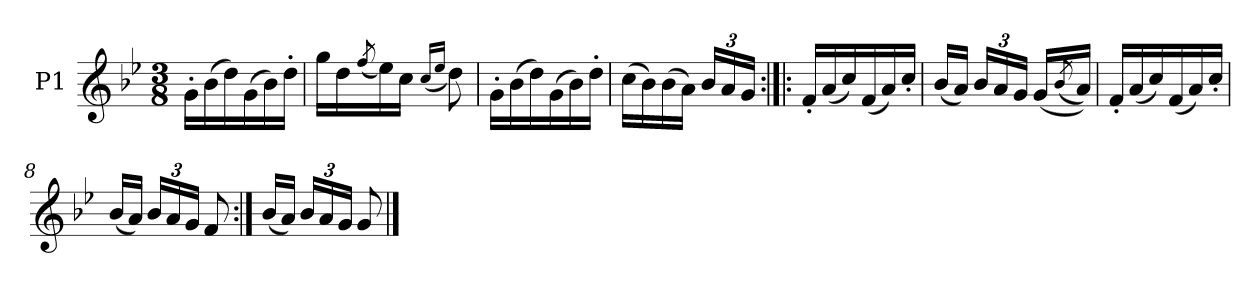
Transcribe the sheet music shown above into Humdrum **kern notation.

**kern
*part1
*staff1
*I"P1
*clefG2
*k[b-e-]
*g:
*M3/8
=1
16g'LL
(16b-
16dd)
(16g
16b-)
16dd'JJ
=2
16ggLL
16dd
(8qff/
16ee-)
16ccJJ
(16qqcc/LL
16qqee-/JJ
8dd)
=3
16g'LL
(16b-
16dd)
(16g
16b-)
16dd'JJ
=4
(16ccLL
16b-)
(16b-
16aJJ)
24b-LL
24a
24gJJ
=5:|!|:
16f'LL
(16a
16cc)
(16f
16a)
16cc'JJ
=6
(16b-LL
16aJJ)
24b-LL
24a
24gJJ
(16gLL
(8qb-/
16aJJ))
=7
16f'LL
(16a
16cc)
(16f
16a)
16cc'JJ
=8
(16b-LL
16aJJ)
24b-LL
24a
24gJJ
8f
=9:|!
(16b-LL
16aJJ)
24b-LL
24a
24gJJ
8g
==
*-
